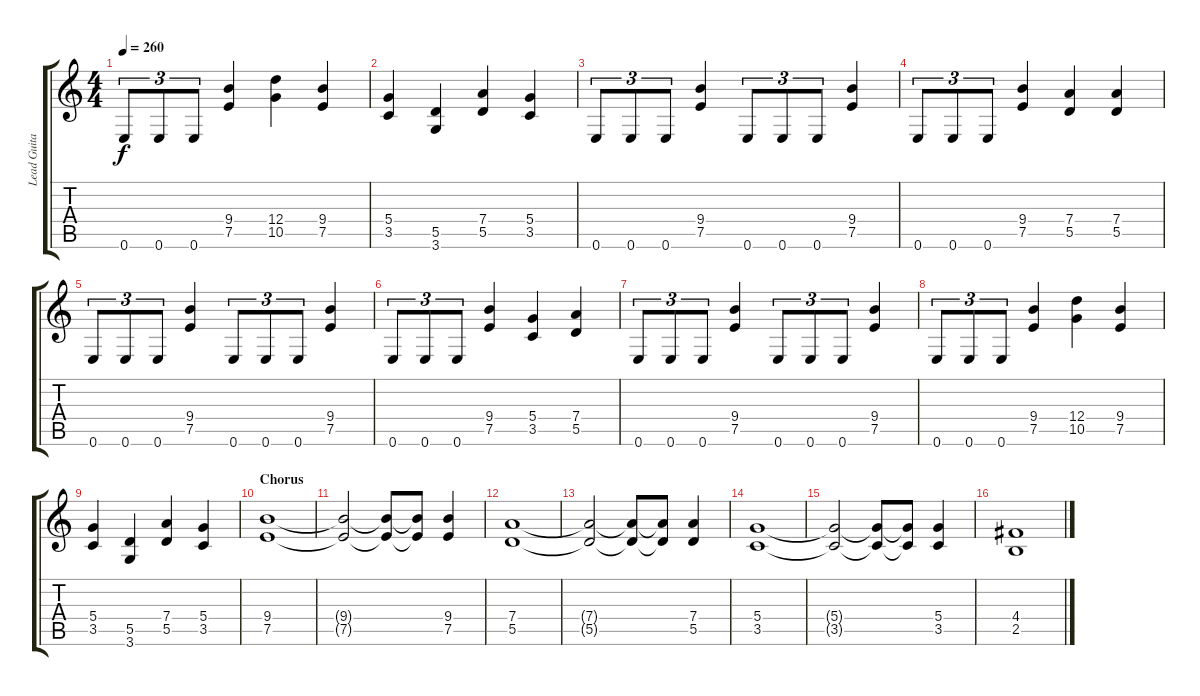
\track ("Lead Guitar (Dave Mustaine)" "Lead Guita") {instrument distortionguitar}
\staff {score tabs}
\tuning (E4 B3 G3 D3 A2 E2) {hide}
\ts (4 4)
\tempo 260
\clef g2
\ks c
0.6.8{tu (3 2) dy f} 0.6.8{tu (3 2)} 0.6.8{tu (3 2)} (9.4 7.5).4 (12.4 10.5).4 (9.4 7.5).4 |
(5.4 3.5).4 (5.5 3.6).4 (7.4 5.5).4 (5.4 3.5).4 |
0.6.8{tu (3 2)} 0.6.8{tu (3 2)} 0.6.8{tu (3 2)} (9.4 7.5).4 0.6.8{tu (3 2)} 0.6.8{tu (3 2)} 0.6.8{tu (3 2)} (9.4 7.5).4 |
0.6.8{tu (3 2)} 0.6.8{tu (3 2)} 0.6.8{tu (3 2)} (9.4 7.5).4 (7.4 5.5).4 (7.4 5.5).4 |
0.6.8{tu (3 2)} 0.6.8{tu (3 2)} 0.6.8{tu (3 2)} (9.4 7.5).4 0.6.8{tu (3 2)} 0.6.8{tu (3 2)} 0.6.8{tu (3 2)} (9.4 7.5).4 |
0.6.8{tu (3 2)} 0.6.8{tu (3 2)} 0.6.8{tu (3 2)} (9.4 7.5).4 (5.4 3.5).4 (7.4 5.5).4 |
0.6.8{tu (3 2)} 0.6.8{tu (3 2)} 0.6.8{tu (3 2)} (9.4 7.5).4 0.6.8{tu (3 2)} 0.6.8{tu (3 2)} 0.6.8{tu (3 2)} (9.4 7.5).4 |
0.6.8{tu (3 2)} 0.6.8{tu (3 2)} 0.6.8{tu (3 2)} (9.4 7.5).4 (12.4 10.5).4 (9.4 7.5).4 |
(5.4 3.5).4 (5.5 3.6).4 (7.4 5.5).4 (5.4 3.5).4 |
\section ("" "Chorus")
(9.4 7.5).1 |
(9.4{t} 7.5{t}).2 (9.4{t} 7.5{t}).8 (9.4{t} 7.5{t}).8 (9.4 7.5).4 |
(7.4 5.5).1 |
(7.4{t} 5.5{t}).2 (7.4{t} 5.5{t}).8 (7.4{t} 5.5{t}).8 (7.4 5.5).4 |
(5.4 3.5).1 |
(5.4{t} 3.5{t}).2 (5.4{t} 3.5{t}).8 (5.4{t} 3.5{t}).8 (5.4 3.5).4 |
(4.4 2.5).1
